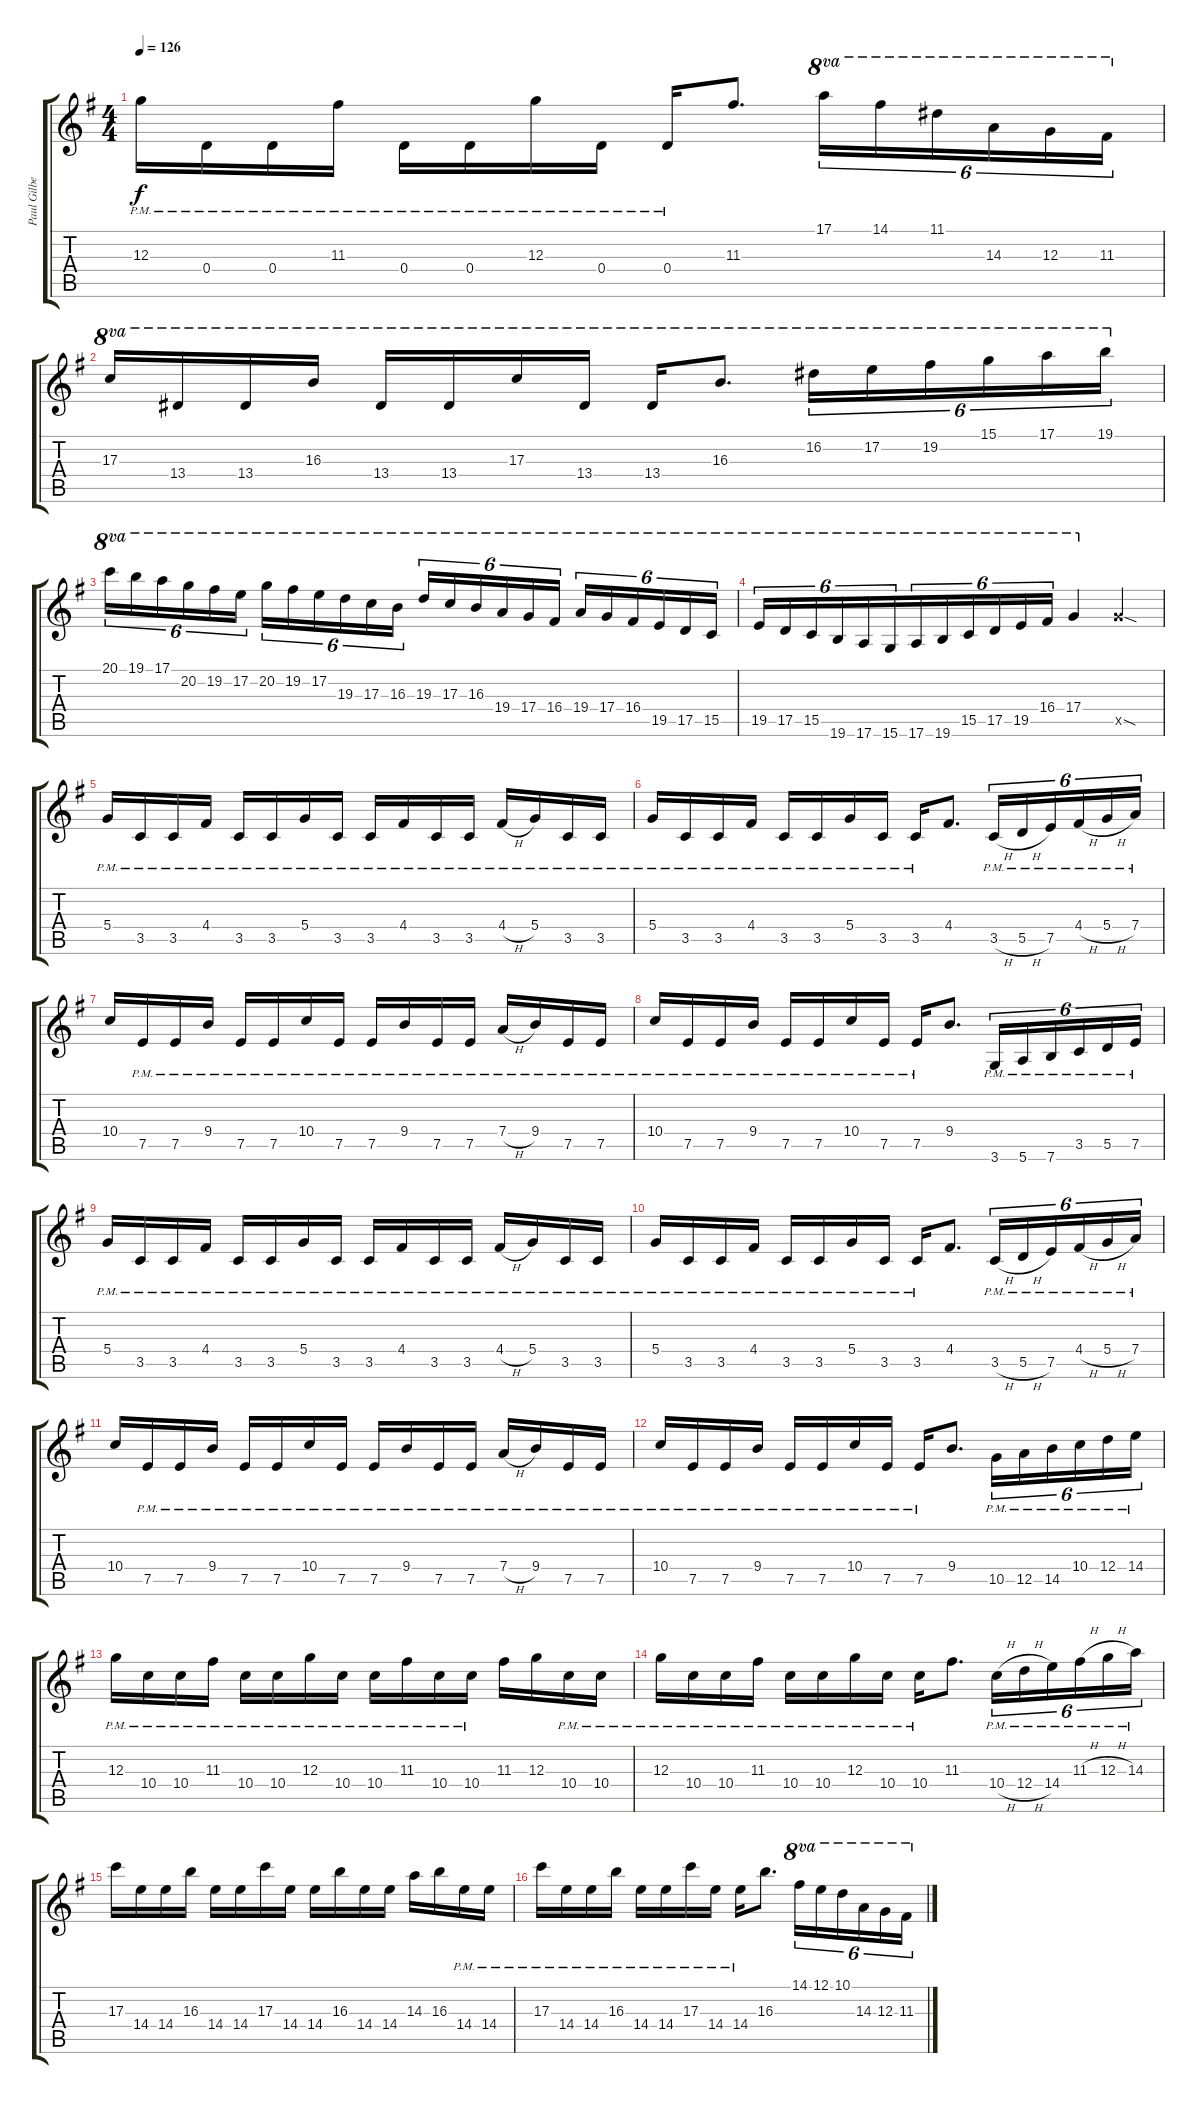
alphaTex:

\track ("Paul Gilbert" "Paul Gilbe") {instrument distortionguitar}
\staff {score tabs}
\tuning (E4 B3 G3 D3 A2 E2) {hide}
\ts (4 4)
\tempo 126
\clef g2
\ks g
12.3{pm}.16{dy f} 0.4{pm}.16 0.4{pm}.16 11.3{pm}.16 0.4{pm}.16 0.4{pm}.16 12.3{pm}.16 0.4{pm}.16 0.4{pm}.16 11.3.8{d} 17.1.16{tu (6 4) ot 8va} 14.1.16{tu (6 4) ot 8va} 11.1.16{tu (6 4) ot 8va} 14.3.16{tu (6 4) ot 8va} 12.3.16{tu (6 4) ot 8va} 11.3.16{tu (6 4) ot 8va} |
17.3.16{ot 8va} 13.4.16{ot 8va} 13.4.16{ot 8va} 16.3.16{ot 8va} 13.4.16{ot 8va} 13.4.16{ot 8va} 17.3.16{ot 8va} 13.4.16{ot 8va} 13.4.16{ot 8va} 16.3.8{d ot 8va} 16.2.16{tu (6 4) ot 8va} 17.2.16{tu (6 4) ot 8va} 19.2.16{tu (6 4) ot 8va} 15.1.16{tu (6 4) ot 8va} 17.1.16{tu (6 4) ot 8va} 19.1.16{tu (6 4) ot 8va} |
20.1.16{tu (6 4) ot 8va} 19.1.16{tu (6 4) ot 8va} 17.1.16{tu (6 4) ot 8va} 20.2.16{tu (6 4) ot 8va} 19.2.16{tu (6 4) ot 8va} 17.2.16{tu (6 4) ot 8va} 20.2.16{tu (6 4) ot 8va} 19.2.16{tu (6 4) ot 8va} 17.2.16{tu (6 4) ot 8va} 19.3.16{tu (6 4) ot 8va} 17.3.16{tu (6 4) ot 8va} 16.3.16{tu (6 4) ot 8va} 19.3.16{tu (6 4) ot 8va} 17.3.16{tu (6 4) ot 8va} 16.3.16{tu (6 4) ot 8va} 19.4.16{tu (6 4) ot 8va} 17.4.16{tu (6 4) ot 8va} 16.4.16{tu (6 4) ot 8va} 19.4.16{tu (6 4) ot 8va} 17.4.16{tu (6 4) ot 8va} 16.4.16{tu (6 4) ot 8va} 19.5.16{tu (6 4) ot 8va} 17.5.16{tu (6 4) ot 8va} 15.5.16{tu (6 4) ot 8va} |
19.5.16{tu (6 4) ot 8va} 17.5.16{tu (6 4) ot 8va} 15.5.16{tu (6 4) ot 8va} 19.6.16{tu (6 4) ot 8va} 17.6.16{tu (6 4) ot 8va} 15.6.16{tu (6 4) ot 8va beam merge} 17.6.16{tu (6 4) ot 8va} 19.6.16{tu (6 4) ot 8va} 15.5.16{tu (6 4) ot 8va} 17.5.16{tu (6 4) ot 8va} 19.5.16{tu (6 4) ot 8va} 16.4.16{tu (6 4) ot 8va} 17.4.4{ot 8va} 10.5{sod x}.4 |
5.4{pm}.16 3.5{pm}.16 3.5{pm}.16 4.4{pm}.16 3.5{pm}.16 3.5{pm}.16 5.4{pm}.16 3.5{pm}.16 3.5{pm}.16 4.4{pm}.16 3.5{pm}.16 3.5{pm}.16 4.4{h pm}.16 5.4{pm}.16 3.5{pm}.16 3.5{pm}.16 |
5.4{pm}.16 3.5{pm}.16 3.5{pm}.16 4.4{pm}.16 3.5{pm}.16 3.5{pm}.16 5.4{pm}.16 3.5{pm}.16 3.5{pm}.16 4.4.8{d} 3.5{h pm}.16{tu (6 4)} 5.5{h pm}.16{tu (6 4)} 7.5{pm}.16{tu (6 4)} 4.4{h pm}.16{tu (6 4)} 5.4{h pm}.16{tu (6 4)} 7.4{pm}.16{tu (6 4)} |
10.4.16 7.5{pm}.16 7.5{pm}.16 9.4{pm}.16 7.5{pm}.16 7.5{pm}.16 10.4{pm}.16 7.5{pm}.16 7.5{pm}.16 9.4{pm}.16 7.5{pm}.16 7.5{pm}.16 7.4{h pm}.16 9.4{pm}.16 7.5{pm}.16 7.5{pm}.16 |
10.4{pm}.16 7.5{pm}.16 7.5{pm}.16 9.4{pm}.16 7.5{pm}.16 7.5{pm}.16 10.4{pm}.16 7.5{pm}.16 7.5{pm}.16 9.4.8{d} 3.6{pm}.16{tu (6 4)} 5.6{pm}.16{tu (6 4)} 7.6{pm}.16{tu (6 4)} 3.5{pm}.16{tu (6 4)} 5.5{pm}.16{tu (6 4)} 7.5{pm}.16{tu (6 4)} |
5.4{pm}.16 3.5{pm}.16 3.5{pm}.16 4.4{pm}.16 3.5{pm}.16 3.5{pm}.16 5.4{pm}.16 3.5{pm}.16 3.5{pm}.16 4.4{pm}.16 3.5{pm}.16 3.5{pm}.16 4.4{h pm}.16 5.4{pm}.16 3.5{pm}.16 3.5{pm}.16 |
5.4{pm}.16 3.5{pm}.16 3.5{pm}.16 4.4{pm}.16 3.5{pm}.16 3.5{pm}.16 5.4{pm}.16 3.5{pm}.16 3.5{pm}.16 4.4.8{d} 3.5{h pm}.16{tu (6 4)} 5.5{h pm}.16{tu (6 4)} 7.5{pm}.16{tu (6 4)} 4.4{h pm}.16{tu (6 4)} 5.4{h pm}.16{tu (6 4)} 7.4{pm}.16{tu (6 4)} |
10.4.16 7.5{pm}.16 7.5{pm}.16 9.4{pm}.16 7.5{pm}.16 7.5{pm}.16 10.4{pm}.16 7.5{pm}.16 7.5{pm}.16 9.4{pm}.16 7.5{pm}.16 7.5{pm}.16 7.4{h pm}.16 9.4{pm}.16 7.5{pm}.16 7.5{pm}.16 |
10.4{pm}.16 7.5{pm}.16 7.5{pm}.16 9.4{pm}.16 7.5{pm}.16 7.5{pm}.16 10.4{pm}.16 7.5{pm}.16 7.5{pm}.16 9.4.8{d} 10.5{pm}.16{tu (6 4)} 12.5{pm}.16{tu (6 4)} 14.5{pm}.16{tu (6 4)} 10.4{pm}.16{tu (6 4)} 12.4{pm}.16{tu (6 4)} 14.4{pm}.16{tu (6 4)} |
12.3{pm}.16 10.4{pm}.16 10.4{pm}.16 11.3{pm}.16 10.4{pm}.16 10.4{pm}.16 12.3{pm}.16 10.4{pm}.16 10.4{pm}.16 11.3{pm}.16 10.4{pm}.16 10.4{pm}.16 11.3.16 12.3.16 10.4{pm}.16 10.4{pm}.16 |
12.3{pm}.16 10.4{pm}.16 10.4{pm}.16 11.3{pm}.16 10.4{pm}.16 10.4{pm}.16 12.3{pm}.16 10.4{pm}.16 10.4{pm}.16 11.3.8{d} 10.4{h pm}.16{tu (6 4)} 12.4{h pm}.16{tu (6 4)} 14.4{pm}.16{tu (6 4)} 11.3{h pm}.16{tu (6 4)} 12.3{h pm}.16{tu (6 4)} 14.3{pm}.16{tu (6 4)} |
17.3.16 14.4.16 14.4.16 16.3.16 14.4.16 14.4.16 17.3.16 14.4.16 14.4.16 16.3.16 14.4.16 14.4.16 14.3.16 16.3.16 14.4{pm}.16 14.4{pm}.16 |
17.3{pm}.16 14.4{pm}.16 14.4{pm}.16 16.3{pm}.16 14.4{pm}.16 14.4{pm}.16 17.3{pm}.16 14.4{pm}.16 14.4{pm}.16 16.3.8{d} 14.1.16{tu (6 4) ot 8va} 12.1.16{tu (6 4) ot 8va} 10.1.16{tu (6 4) ot 8va} 14.3.16{tu (6 4) ot 8va} 12.3.16{tu (6 4) ot 8va} 11.3.16{tu (6 4) ot 8va}
